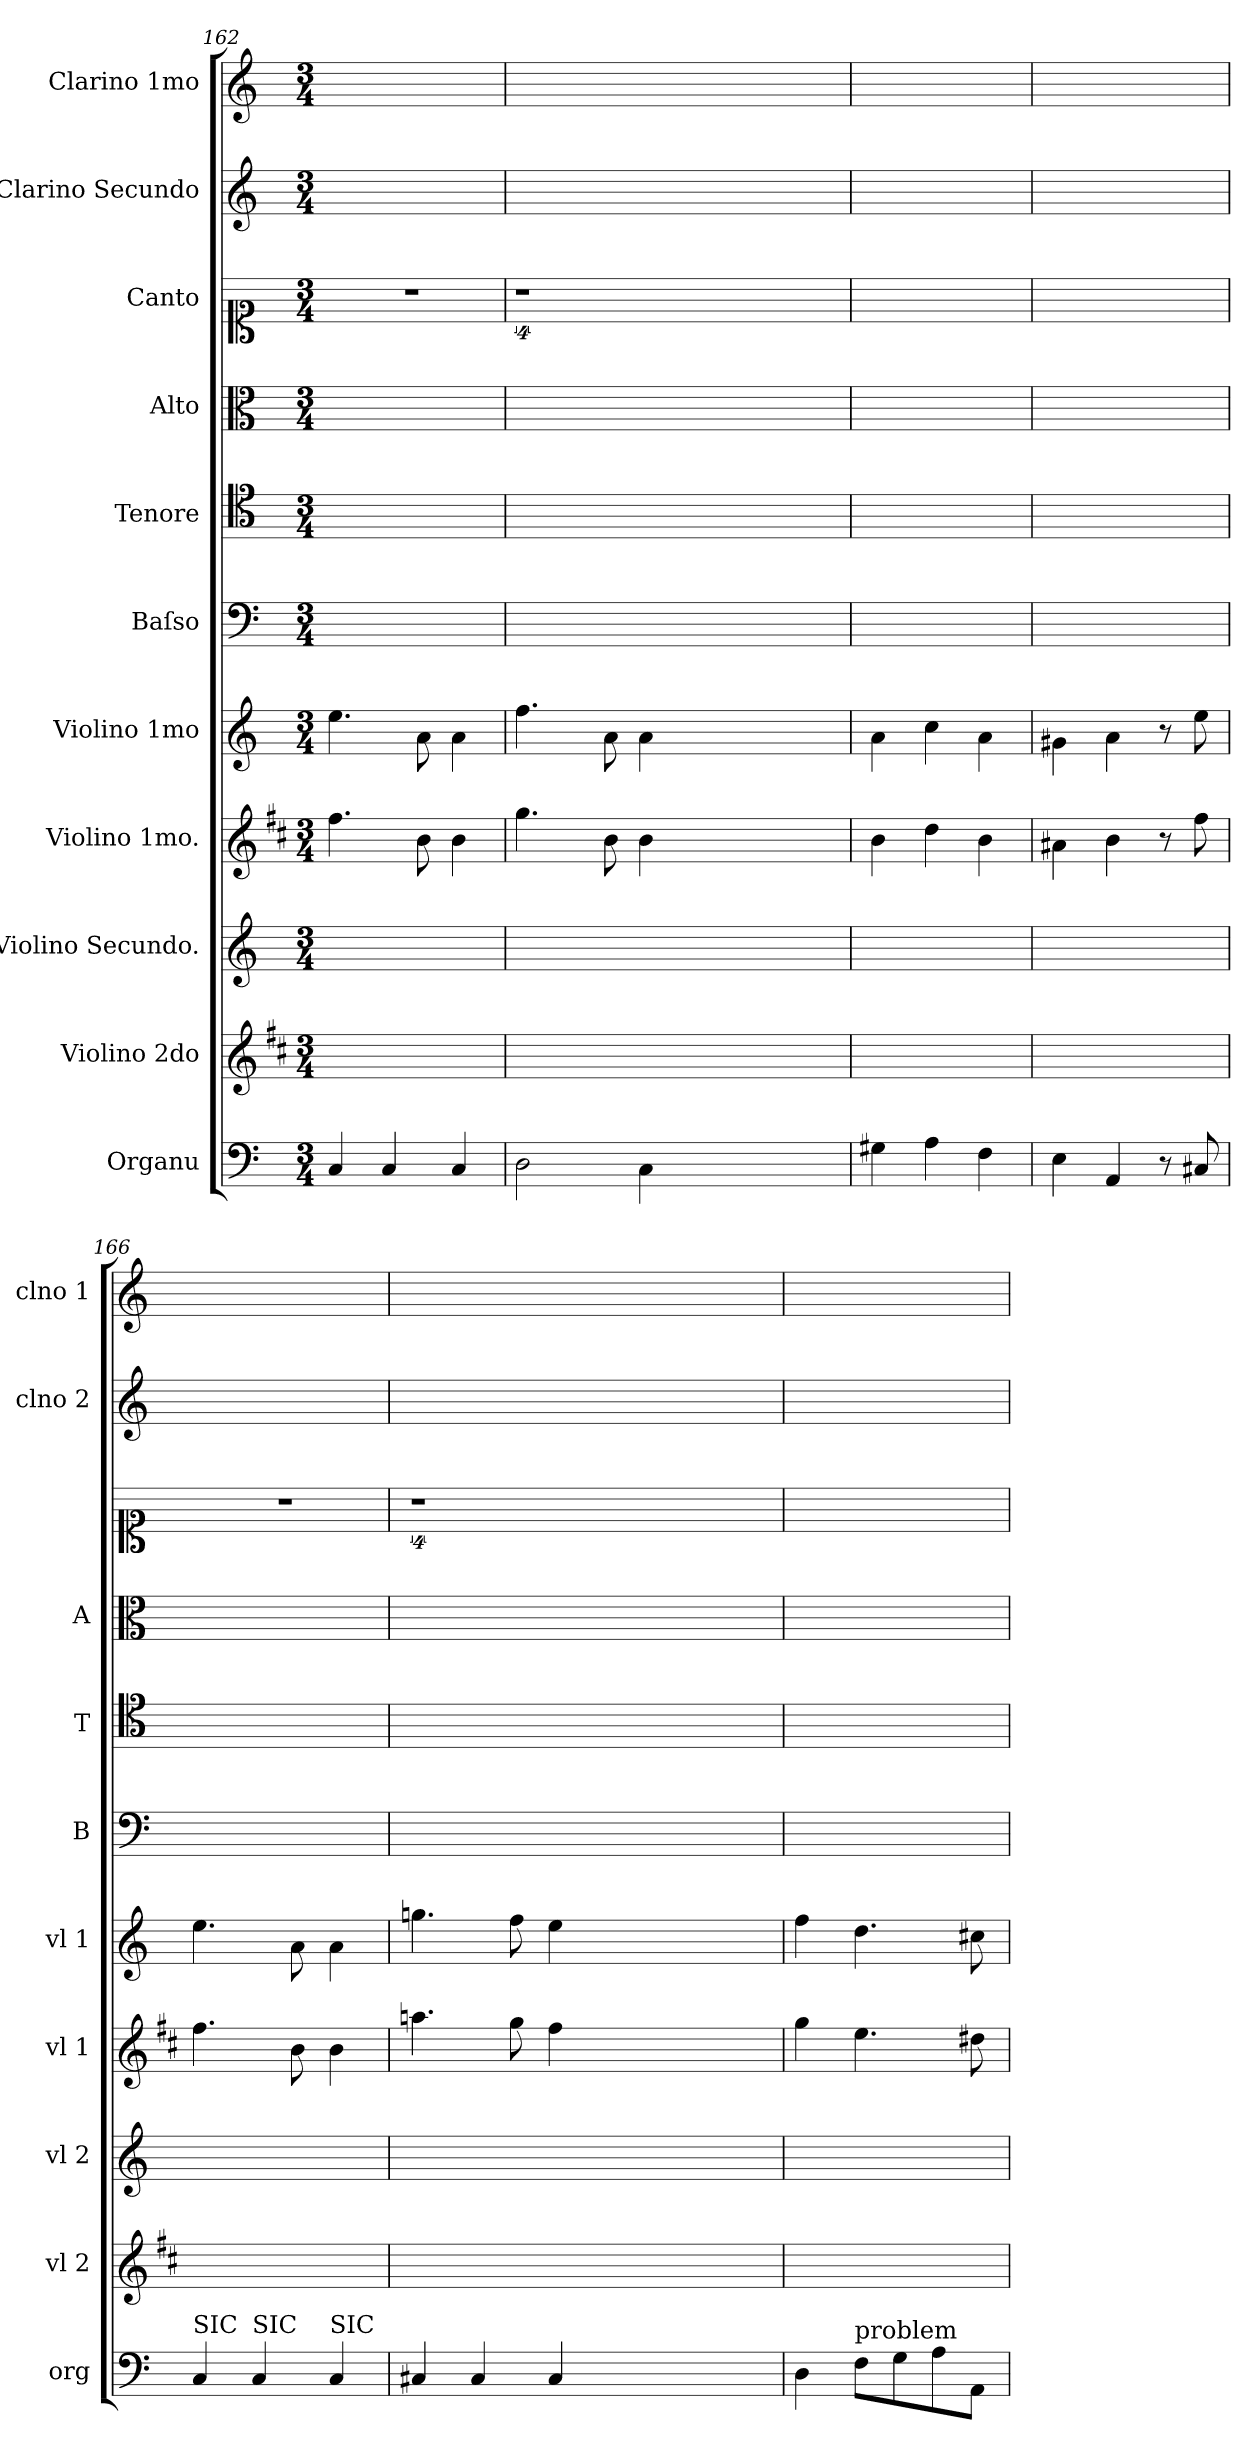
**kern	**kern	**kern	**kern	**kern	**kern	**kern	**kern	**kern	**kern	**kern
*part11	*part10	*part9	*part8	*part7	*part6	*part5	*part4	*part3	*part2	*part1
*staff11	*staff10	*staff9	*staff8	*staff7	*staff6	*staff5	*staff4	*staff3	*staff2	*staff1
*I"Organu	*I"Violino 2do	*I"Violino Secundo.	*I"Violino 1mo.	*I"Violino 1mo	*I"Baſso	*I"Tenore	*I"Alto	*I"Canto	*I"Clarino Secundo	*I"Clarino 1mo
*I'org	*I'vl 2	*I'vl 2	*I'vl 1	*I'vl 1	*I'B	*I'T	*I'A	*	*I'clno 2	*I'clno 1
*clefF4	*clefG2	*clefG2	*clefG2	*clefG2	*clefF4	*clefC4	*clefC3	*clefC1	*clefG2	*clefG2
*	*ITrd1c2	*	*ITrd1c2	*	*	*	*	*	*	*
*k[]	*k[]	*k[]	*k[]	*k[]	*k[]	*k[]	*k[]	*k[]	*k[]	*k[]
*C:	*C:	*C:	*C:	*C:	*C:	*C:	*C:	*C:	*C:	*C:
*M3/4	*M3/4	*M3/4	*M3/4	*M3/4	*M3/4	*M3/4	*M3/4	*M3/4	*M3/4	*M3/4
=162	=162	=162	=162	=162	=162	=162	=162	=162	=162	=162
4C/	2.ryy	2.ryy	4.ee\	4.ee\	2.ryy	2.ryy	2.ryy	2.r	2.ryy	4ryy
4C/	.	.	.	.	.	.	.	.	.	4ryy
.	.	.	8a\	8a\	.	.	.	.	.	.
4C/	.	.	4a\	4a\	.	.	.	.	.	4ryy
=163	=163	=163	=163	=163	=163	=163	=163	=163	=163	=163
2D\	2.ryy	2.ryy	4.ff\	4.ff\	2.ryy	2.ryy	2.ryy	4%9r	2.ryy	4ryy
.	.	.	.	.	.	.	.	.	.	4ryy
.	.	.	8a\	8a\	.	.	.	.	.	.
4C\	.	.	4a\	4a\	.	.	.	.	.	4ryy
1.ryy	1.ryy	1.ryy	1.ryy	1.ryy	1.ryy	1.ryy	1.ryy	.	1.ryy	1.ryy
=164	=164	=164	=164	=164	=164	=164	=164	=164	=164	=164
4G#X\	2.ryy	2.ryy	4a\	4a\	2.ryy	2.ryy	2.ryy	2.ryy	2.ryy	4ryy
4A\	.	.	4cc\	4cc\	.	.	.	.	.	4ryy
4F\	.	.	4a\	4a\	.	.	.	.	.	4ryy
=165	=165	=165	=165	=165	=165	=165	=165	=165	=165	=165
4E\	2.ryy	2.ryy	4g#X\	4g#X\	2.ryy	2.ryy	2.ryy	2.ryy	2.ryy	4ryy
4AA/	.	.	4a\	4a\	.	.	.	.	.	4ryy
8r	.	.	8r	8r	.	.	.	.	.	4ryy
8C#X/	.	.	8ee\	8ee\	.	.	.	.	.	.
=166	=166	=166	=166	=166	=166	=166	=166	=166	=166	=166
!LO:TX:a:t=SIC	!	!	!	!	!	!	!	!	!	!
4C/	2.ryy	2.ryy	4.ee\	4.ee\	2.ryy	2.ryy	2.ryy	2.r	2.ryy	4ryy
!LO:TX:a:t=SIC	!	!	!	!	!	!	!	!	!	!
4C/	.	.	.	.	.	.	.	.	.	4ryy
.	.	.	8a\	8a\	.	.	.	.	.	.
!LO:TX:a:t=SIC	!	!	!	!	!	!	!	!	!	!
4C/	.	.	4a\	4a\	.	.	.	.	.	4ryy
=167	=167	=167	=167	=167	=167	=167	=167	=167	=167	=167
4C#X/	2.ryy	2.ryy	4.ggn\	4.ggn\	2.ryy	2.ryy	2.ryy	4%9r	2.ryy	4ryy
4C#/	.	.	.	.	.	.	.	.	.	4ryy
.	.	.	8ff\	8ff\	.	.	.	.	.	.
4C#/	.	.	4ee\	4ee\	.	.	.	.	.	4ryy
1.ryy	1.ryy	1.ryy	1.ryy	1.ryy	1.ryy	1.ryy	1.ryy	.	1.ryy	1.ryy
=168	=168	=168	=168	=168	=168	=168	=168	=168	=168	=168
4D\	2.ryy	2.ryy	4ff\	4ff\	2.ryy	2.ryy	2.ryy	2.ryy	2.ryy	4ryy
!LO:TX:a:t=problem	!	!	!	!	!	!	!	!	!	!
8F\L	.	.	4.dd\	4.dd\	.	.	.	.	.	4ryy
8G\	.	.	.	.	.	.	.	.	.	.
8A\	.	.	.	.	.	.	.	.	.	4ryy
8AA/J	.	.	8cc#X\	8cc#X\	.	.	.	.	.	.
=	=	=	=	=	=	=	=	=	=	=
*-	*-	*-	*-	*-	*-	*-	*-	*-	*-	*-
